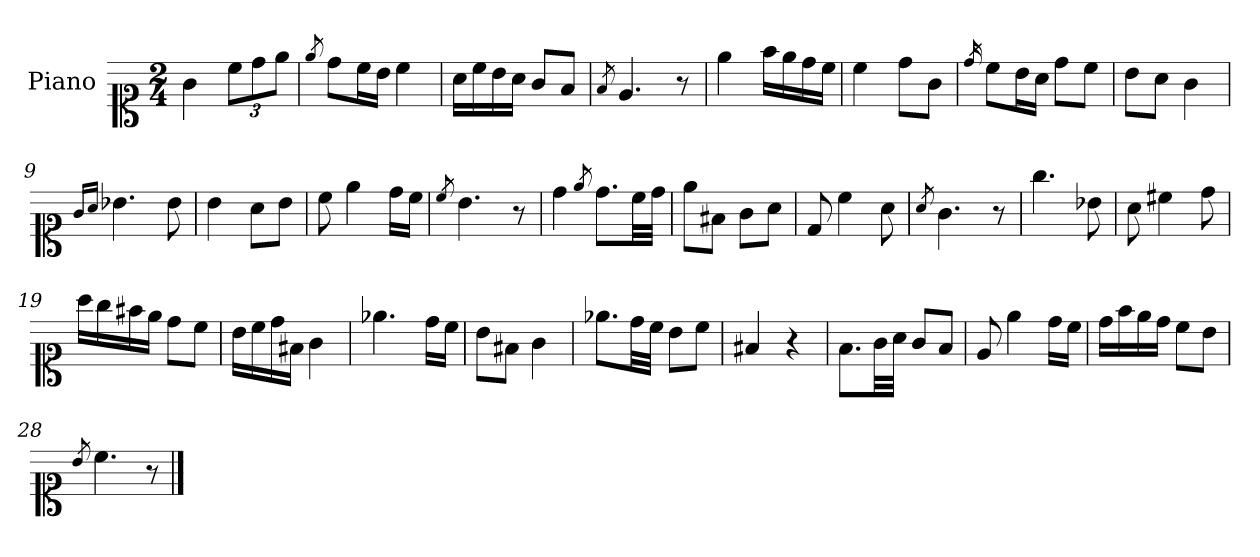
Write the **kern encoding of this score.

**kern
*part1
*staff1
*I"Piano
*I'Pno.
*clefC1
*k[]
*M2/4
=1
4g\
*Xbrackettup
12cc\L
12dd\
12ee\J
=2
8qee/
8dd\L
16cc\L
16b\JJ
4cc\
=3
16a\LL
16cc\
16b\
16a\JJ
8g/L
8f/J
=4
8qf/
4.e/
8r
=5
4ee\
16ff\LL
16ee\
16dd\
16cc\JJ
=6
4cc\
8dd\L
8g\J
=7
16qdd/
8cc\L
16b\L
16a\JJ
8dd\L
8cc\J
!!LO:LB:g=z
=8
8b\L
8a\J
4g\
=9
16qg/LL
16qa/JJ
4.b-X\
8b-\
=10
4b\
8a\L
8b\J
=11
8cc\
4ee\
16dd\LL
16cc\JJ
=12
8qcc/
4.b\
8r
=13
4dd\
8qee/
8.dd\L
32cc\LL
32dd\JJJ
=14
8ee\L
8f#X\J
8g\L
8a\J
=15
8d/
4cc\
8a\
!!LO:LB:g=z
=16
8qa/
4.g\
8r
=17
4.gg\
8b-X\
=18
8a\
4cc#X\
8dd\
=19
16aa\LL
16gg\
16ff#X\
16ee\JJ
8dd\L
8cc\J
=20
16b\LL
16cc\
16dd\
16f#X\JJ
4g\
=21
4.ee-X\
16dd\LL
16cc\JJ
=22
8b\L
8f#X\J
4g\
!!LO:LB:g=z
=23
8.ee-X\L
32dd\LL
32cc\JJJ
8b\L
8cc\J
=24
4f#X/
4r
=25
8.f\L
32g\LL
32a\JJJ
8g/L
8f/J
=26
8e/
4ee\
16dd\LL
16cc\JJ
=27
16dd\LL
16ff\
16ee\
16dd\JJ
8cc\L
8b\J
=28
8qb/
4.cc\
8r
==
*-
